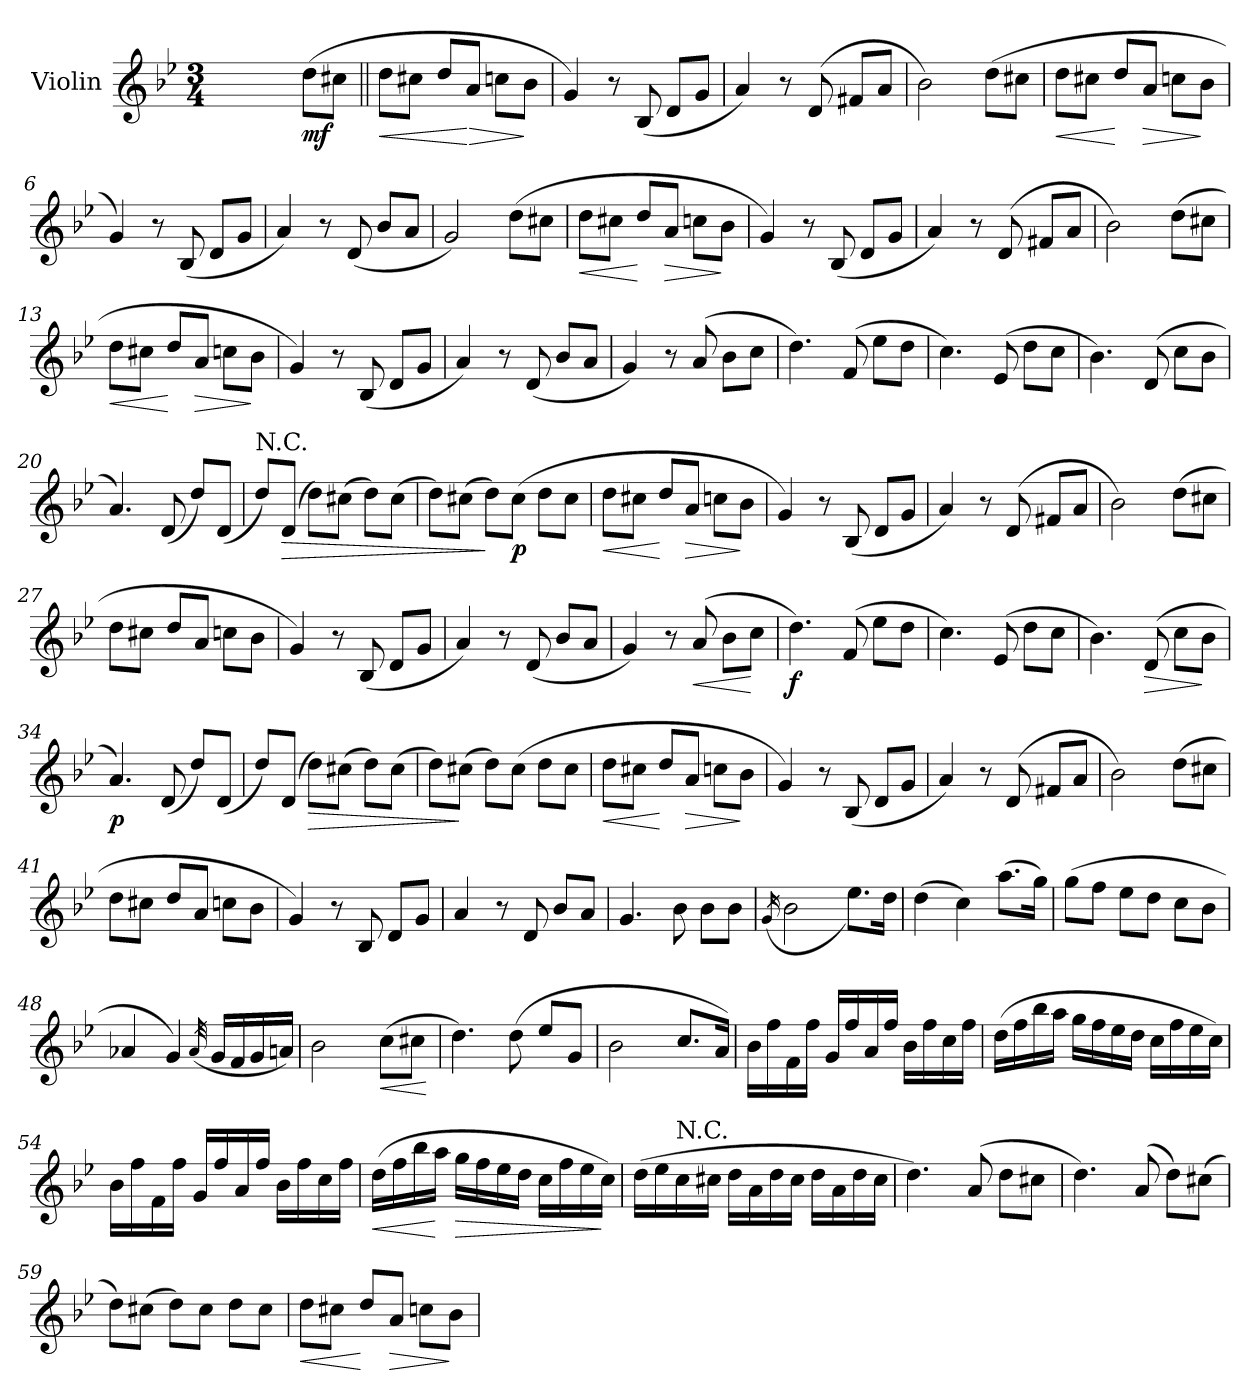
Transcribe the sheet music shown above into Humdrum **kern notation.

**kern	**dynam
*part1	*part1
*staff1	*staff1
*I"Violin	*
*I'Vln	*
*clefG2	*
*k[b-e-]	*
*B-:	*
*M3/4	*
=	=
4ryy	.
4ryy	.
!	!LO:DY:b
(8dd\L	mf
8cc#X\J	.
=1||	=1||
!	!LO:HP:b
8dd\L	<
8cc#X\J	.
8dd/L	.
!	!LO:HP:n=1:b
8a/J	[ >
8ccn\L	.
8b-\J	]
=2	=2
4g/)	.
8r	.
(8B-/	.
8d/L	.
8g/J	.
=3	=3
4a/)	.
8r	.
(8d/	.
8f#X/L	.
8a/J	.
!!LO:LB:g=z
=4	=4
2b-\)	.
(8dd\L	.
8cc#X\J	.
=5	=5
!	!LO:HP:b
8dd\L	<
8cc#X\J	.
8dd/L	[
!	!LO:HP:b
8a/J	>
8ccn\L	.
8b-\J	]
=6	=6
4g/)	.
8r	.
(8B-/	.
8d/L	.
8g/J	.
=7	=7
4a/)	.
8r	.
(8d/	.
8b-/L	.
8a/J	.
!!LO:LB:g=z
=8	=8
2g/)	.
(8dd\L	.
8cc#X\J	.
=9	=9
!	!LO:HP:b
8dd\L	<
8cc#X\J	.
8dd/L	[
!	!LO:HP:b
8a/J	>
8ccn\L	.
8b-\J	]
=10	=10
4g/)	.
8r	.
(8B-/	.
8d/L	.
8g/J	.
=11	=11
4a/)	.
8r	.
(8d/	.
8f#X/L	.
8a/J	.
!!LO:LB:g=z
=12	=12
2b-\)	.
(8dd\L	.
8cc#X\J	.
=13	=13
!	!LO:HP:b
8dd\L	<
8cc#X\J	.
8dd/L	[
!	!LO:HP:b
8a/J	>
8ccn\L	.
8b-\J	]
=14	=14
4g/)	.
8r	.
(8B-/	.
8d/L	.
8g/J	.
=15	=15
4a/)	.
8r	.
(8d/	.
8b-/L	.
8a/J	.
!!LO:LB:g=z
=16	=16
4g/)	.
8r	.
(8a/	.
8b-\L	.
8cc\J	.
=17	=17
4.dd\)	.
(8f/	.
8ee-\L	.
8dd\J	.
=18	=18
4.cc\)	.
(8e-/	.
8dd\L	.
8cc\J	.
=19	=19
4.b-\)	.
(8d/	.
8cc\L	.
8b-\J	.
!!LO:LB:g=z
=20	=20
4.a/)	.
(8d/	.
8dd/L)	.
(8d/J	.
=21	=21
!LO:TX:a:t=N.C.	!
8dd/L)	.
!	!LO:HP:b
(8d/J	>
8dd\L)	.
(8cc#X\J	.
8dd\L)	.
(8cc#\J	.
=22	=22
8dd\L)	.
(8cc#X\J	.
8dd\L)	]
!	!LO:DY:b
(8cc#\J	p
8dd\L	.
8cc#\J	.
=23	=23
!	!LO:HP:b
8dd\L	<
8cc#X\J	.
8dd/L	[
!	!LO:HP:b
8a/J	>
8ccn\L	.
8b-\J	]
=24	=24
4g/)	.
8r	.
(8B-/	.
8d/L	.
8g/J	.
=25	=25
4a/)	.
8r	.
(8d/	.
8f#X/L	.
8a/J	.
=26	=26
2b-\)	.
(8dd\L	.
8cc#X\J	.
=27	=27
8dd\L	.
8cc#X\J	.
8dd/L	.
8a/J	.
8ccn\L	.
8b-\J	.
!!LO:LB:g=z
=28	=28
4g/)	.
8r	.
(8B-/	.
8d/L	.
8g/J	.
=29	=29
4a/)	.
8r	.
(8d/	.
8b-/L	.
8a/J	.
=30	=30
4g/)	.
8r	.
!	!LO:HP:b
(8a/	<
8b-\L	.
8cc\J	[
=31	=31
!	!LO:DY:b
4.dd\)	f
(8f/	.
8ee-\L	.
8dd\J	.
=32	=32
4.cc\)	.
(8e-/	.
8dd\L	.
8cc\J	.
=33	=33
4.b-\)	.
!	!LO:HP:b
(8d/	>
8cc\L	.
8b-\J	]
=34	=34
!	!LO:DY:b
4.a/)	p
(8d/	.
8dd/L)	.
(8d/J	.
=35	=35
8dd/L)	.
(8d/J	.
!	!LO:HP:b
8dd\L)	>
(8cc#X\J	.
8dd\L)	.
(8cc#\J	.
=36	=36
8dd\L)	.
(8cc#X\J	]
8dd\L)	.
(8cc#\J	.
8dd\L	.
8cc#\J	.
!!LO:LB:g=z
=37	=37
!	!LO:HP:b
8dd\L	<
8cc#X\J	.
8dd/L	[
!	!LO:HP:b
8a/J	>
8ccn\L	.
8b-\J	]
=38	=38
4g/)	.
8r	.
(8B-/	.
8d/L	.
8g/J	.
=39	=39
4a/)	.
8r	.
(8d/	.
8f#X/L	.
8a/J	.
=40	=40
2b-\)	.
(8dd\L	.
8cc#X\J	.
=41	=41
8dd\L	.
8cc#X\J	.
8dd/L	.
8a/J	.
8ccn\L	.
8b-\J	.
!!LO:LB:g=z
=42	=42
4g/)	.
8r	.
8B-/	.
8d/L	.
8g/J	.
=43	=43
4a/	.
8r	.
8d/	.
8b-/L	.
8a/J	.
=44	=44
4.g/	.
8b-\	.
8b-\L	.
8b-\J	.
=45	=45
(16qg/	.
2b-\	.
8.ee-\L)	.
16dd\Jk	.
=46	=46
(4dd\	.
4cc\)	.
(8.aa\L	.
16gg\Jk)	.
=47	=47
(8gg\L	.
8ff\J	.
8ee-\L	.
8dd\J	.
8cc\L	.
8b-\J	.
=48	=48
4a-X/	.
4g/)	.
(32qa-/	.
16g/LL	.
16f/	.
16g/	.
16an/JJ)	.
=49	=49
2b-\	.
!	!LO:HP:b
(8cc\L	<
8cc#X\J	.
.	[
=50	=50
4.dd\)	.
(8dd\	.
8ee-/L	.
8g/J	.
!!LO:LB:g=z
=51	=51
2b-\	.
8.cc/L	.
16a/Jk)	.
=52	=52
16b-\LL	.
16ff\	.
16f\	.
16ff\JJ	.
16g/LL	.
16ff/	.
16a/	.
16ff/JJ	.
16b-\LL	.
16ff\	.
16cc\	.
16ff\JJ	.
=53	=53
(16dd\LL	.
16ff\	.
16bb-\	.
16aa\JJ	.
16gg\LL	.
16ff\	.
16ee-\	.
16dd\JJ	.
16cc\LL	.
16ff\	.
16ee-\	.
16cc\JJ)	.
=54	=54
16b-\LL	.
16ff\	.
16f\	.
16ff\JJ	.
16g/LL	.
16ff/	.
16a/	.
16ff/JJ	.
16b-\LL	.
16ff\	.
16cc\	.
16ff\JJ	.
=55	=55
!	!LO:HP:b
(16dd\LL	<
16ff\	.
16bb-\	.
16aa\JJ	[
!	!LO:HP:b
16gg\LL	>
16ff\	.
16ee-\	.
16dd\JJ	.
16cc\LL	.
16ff\	.
16ee-\	.
16cc\JJ)	]
!!LO:LB:g=z
=56	=56
(16dd\LL	.
16ee-\	.
!LO:TX:a:t=N.C.	!
16cc\	.
16cc#X\JJ	.
16dd\LL	.
16a\	.
16dd\	.
16cc#\JJ	.
16dd\LL	.
16a\	.
16dd\	.
16cc#\JJ	.
=57	=57
4.dd\)	.
(8a/	.
8dd\L	.
8cc#X\J	.
=58	=58
4.dd\)	.
(8a/	.
8dd\L)	.
(8cc#X\J	.
=59	=59
8dd\L)	.
(8cc#X\J	.
8dd\L)	.
8cc#\J	.
8dd\L	.
8cc#\J	.
=60	=60
!	!LO:HP:b
8dd\L	<
8cc#X\J	.
8dd/L	[
!	!LO:HP:b
8a/J	>
8ccn\L	.
8b-\J	]
=	=
*-	*-
